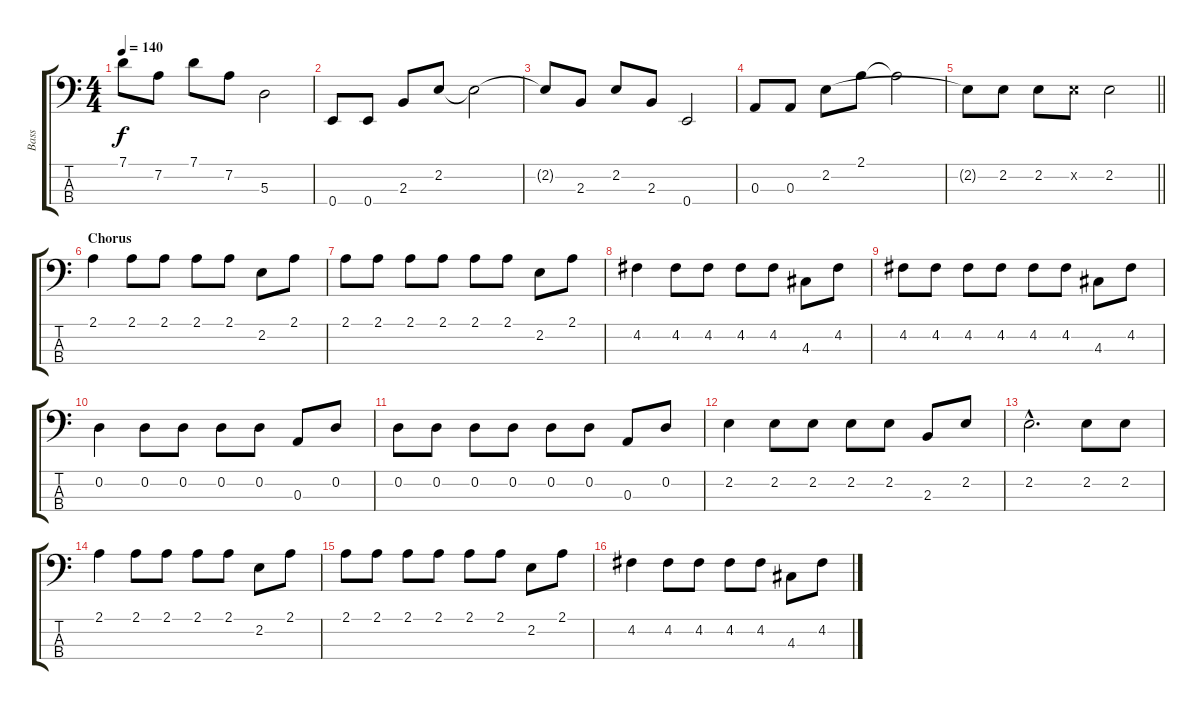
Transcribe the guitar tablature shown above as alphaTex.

\track ("Bass" "Bass") {instrument electricbasspick}
\staff {score tabs}
\tuning (G2 D2 A1 E1) {hide}
\ts (4 4)
\tempo 140
\clef f4
\ks c
7.1{t}.8{dy f} 7.2.8 7.1.8 7.2.8 5.3.2 |
0.4.8 0.4.8 2.3.8 2.2.8 2.2{t}.2 |
2.2{t}.8 2.3.8 2.2.8 2.3.8 0.4.2 |
0.3.8 0.3.8 2.2.8 2.1.8 2.1{t}.2 |
\barLineRight lightlight
2.2{t}.8 2.2.8 2.2.8 2.2{x}.8 2.2.2 |
\section ("" "Chorus")
2.1.4 2.1.8 2.1.8 2.1.8 2.1.8 2.2.8 2.1.8 |
2.1.8 2.1.8 2.1.8 2.1.8 2.1.8 2.1.8 2.2.8 2.1.8 |
4.2.4 4.2.8 4.2.8 4.2.8 4.2.8 4.3.8 4.2.8 |
4.2.8 4.2.8 4.2.8 4.2.8 4.2.8 4.2.8 4.3.8 4.2.8 |
0.2.4 0.2.8 0.2.8 0.2.8 0.2.8 0.3.8 0.2.8 |
0.2.8 0.2.8 0.2.8 0.2.8 0.2.8 0.2.8 0.3.8 0.2.8 |
2.2.4 2.2.8 2.2.8 2.2.8 2.2.8 2.3.8 2.2.8 |
2.2{hac}.2{d} 2.2.8 2.2.8 |
2.1.4 2.1.8 2.1.8 2.1.8 2.1.8 2.2.8 2.1.8 |
2.1.8 2.1.8 2.1.8 2.1.8 2.1.8 2.1.8 2.2.8 2.1.8 |
4.2.4 4.2.8 4.2.8 4.2.8 4.2.8 4.3.8 4.2.8
